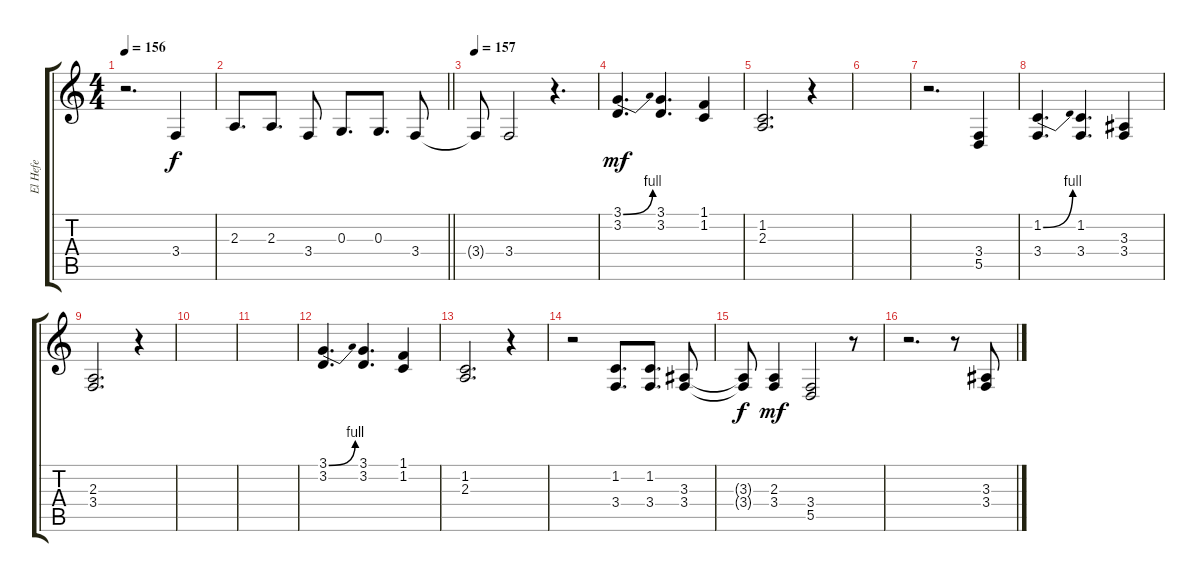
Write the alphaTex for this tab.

\track ("El Hefe" "El Hefe") {instrument tenorsax}
\staff {score tabs}
\tuning (E4 B3 G3 D3 A2 E2) {hide}
\ts (4 4)
\tempo 156
\clef g2
\ks c
r.2{d dy f} 3.4.4 |
\barLineRight lightlight
2.3.8{d} 2.3.8{d} 3.4.8 0.3.8{d} 0.3.8{d} 3.4.8 |
\section ("" "")
\tempo 157
3.4{t}.8 3.4.2 r.4{d} |
(3.1{be (bend 0 0 60 4)} 3.2).4{d dy mf} (3.1 3.2).4{d} (1.1 1.2).4 |
(1.2 2.3).2{d} r.4 |
|
r.2{d} (3.4 5.5).4 |
(1.2{be (bend 0 0 60 4)} 3.4).4{d} (1.2 3.4).4{d} (3.3 3.4).4 |
(2.3 3.4).2{d} r.4 |
|
|
(3.1{be (bend 0 0 60 4)} 3.2).4{d} (3.1 3.2).4{d} (1.1 1.2).4 |
(1.2 2.3).2{d} r.4 |
r.2 (1.2 3.4).8{d} (1.2 3.4).8{d} (3.3 3.4).8 |
(3.3{t} 3.4{t}).8{dy f} (2.3 3.4).4{dy mf} (3.4 5.5).2 r.8 |
r.2{d} r.8 (3.3 3.4).8
